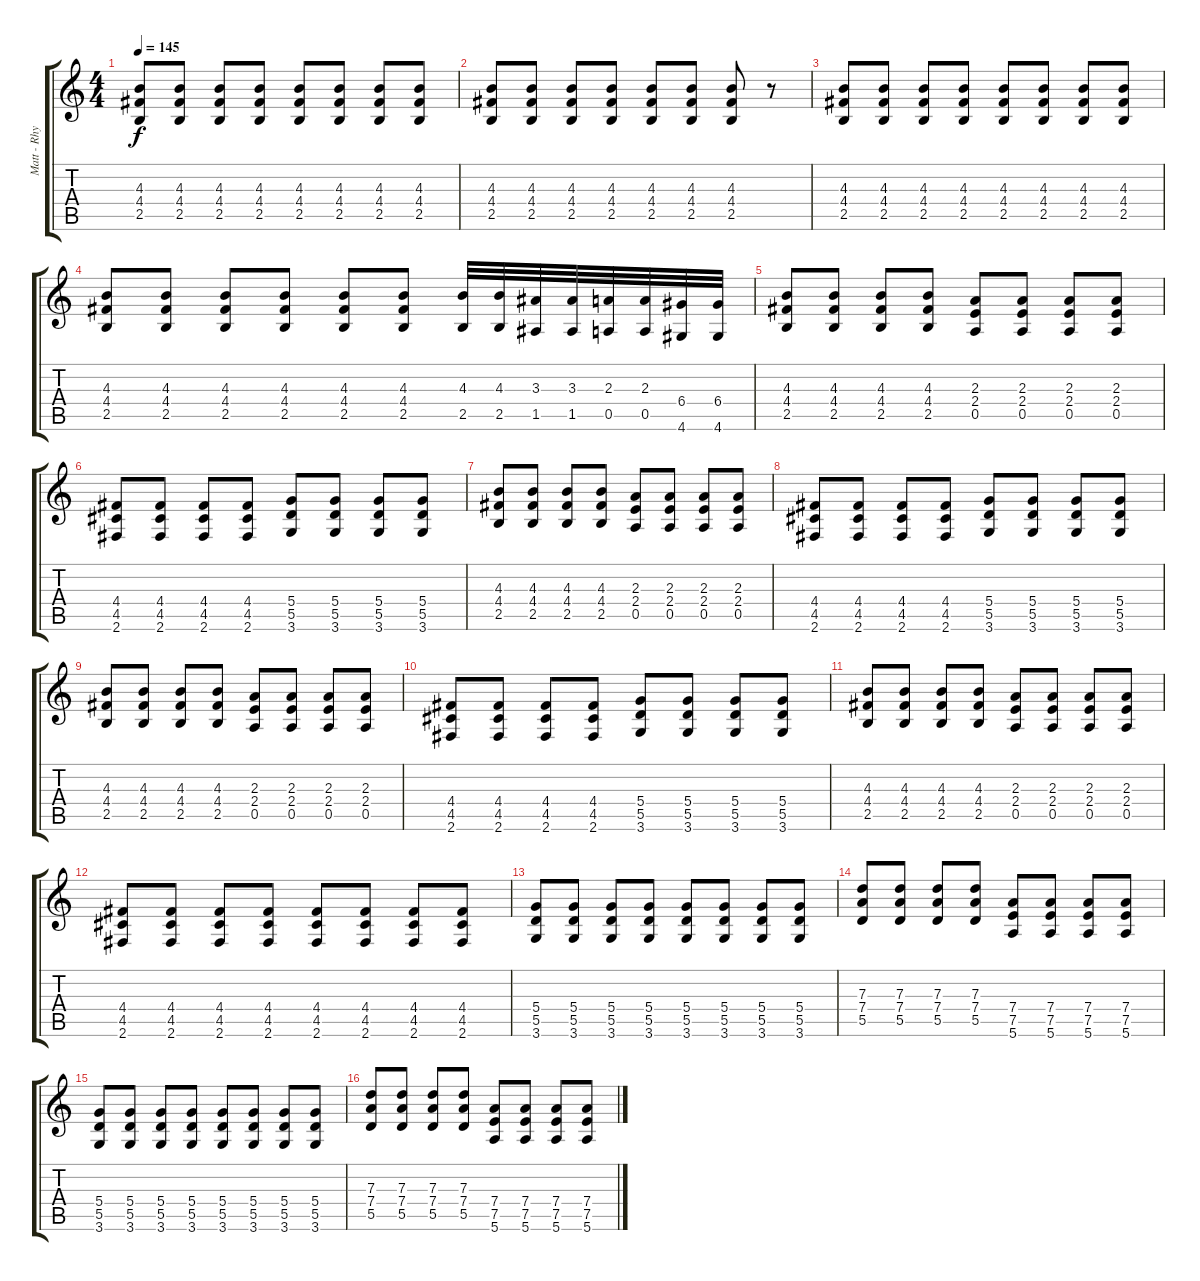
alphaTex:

\track ("Matt - Rhytm" "Matt - Rhy") {instrument distortionguitar}
\staff {score tabs}
\tuning (E4 B3 G3 D3 A2 E2) {hide}
\ts (4 4)
\tempo 145
\clef g2
\ks c
(4.3 4.4 2.5).8{dy f instrument distortionguitar} (4.3 4.4 2.5).8 (4.3 4.4 2.5).8 (4.3 4.4 2.5).8 (4.3 4.4 2.5).8 (4.3 4.4 2.5).8 (4.3 4.4 2.5).8 (4.3 4.4 2.5).8 |
(4.3 4.4 2.5).8 (4.3 4.4 2.5).8 (4.3 4.4 2.5).8 (4.3 4.4 2.5).8 (4.3 4.4 2.5).8 (4.3 4.4 2.5).8 (4.3 4.4 2.5).8 r.8 |
(4.3 4.4 2.5).8 (4.3 4.4 2.5).8 (4.3 4.4 2.5).8 (4.3 4.4 2.5).8 (4.3 4.4 2.5).8 (4.3 4.4 2.5).8 (4.3 4.4 2.5).8 (4.3 4.4 2.5).8 |
(4.3 4.4 2.5).8 (4.3 4.4 2.5).8 (4.3 4.4 2.5).8 (4.3 4.4 2.5).8 (4.3 4.4 2.5).8 (4.3 4.4 2.5).8 (4.3 2.5).32 (4.3 2.5).32 (3.3 1.5).32 (3.3 1.5).32 (2.3 0.5).32 (2.3 0.5).32 (6.4 4.6).32 (6.4 4.6).32 |
(4.3 4.4 2.5).8 (4.3 4.4 2.5).8 (4.3 4.4 2.5).8 (4.3 4.4 2.5).8 (2.3 2.4 0.5).8 (2.3 2.4 0.5).8 (2.3 2.4 0.5).8 (2.3 2.4 0.5).8 |
(4.4 4.5 2.6).8 (4.4 4.5 2.6).8 (4.4 4.5 2.6).8 (4.4 4.5 2.6).8 (5.4 5.5 3.6).8 (5.4 5.5 3.6).8 (5.4 5.5 3.6).8 (5.4 5.5 3.6).8 |
(4.3 4.4 2.5).8 (4.3 4.4 2.5).8 (4.3 4.4 2.5).8 (4.3 4.4 2.5).8 (2.3 2.4 0.5).8 (2.3 2.4 0.5).8 (2.3 2.4 0.5).8 (2.3 2.4 0.5).8 |
(4.4 4.5 2.6).8 (4.4 4.5 2.6).8 (4.4 4.5 2.6).8 (4.4 4.5 2.6).8 (5.4 5.5 3.6).8 (5.4 5.5 3.6).8 (5.4 5.5 3.6).8 (5.4 5.5 3.6).8 |
(4.3 4.4 2.5).8 (4.3 4.4 2.5).8 (4.3 4.4 2.5).8 (4.3 4.4 2.5).8 (2.3 2.4 0.5).8 (2.3 2.4 0.5).8 (2.3 2.4 0.5).8 (2.3 2.4 0.5).8 |
(4.4 4.5 2.6).8 (4.4 4.5 2.6).8 (4.4 4.5 2.6).8 (4.4 4.5 2.6).8 (5.4 5.5 3.6).8 (5.4 5.5 3.6).8 (5.4 5.5 3.6).8 (5.4 5.5 3.6).8 |
(4.3 4.4 2.5).8 (4.3 4.4 2.5).8 (4.3 4.4 2.5).8 (4.3 4.4 2.5).8 (2.3 2.4 0.5).8 (2.3 2.4 0.5).8 (2.3 2.4 0.5).8 (2.3 2.4 0.5).8 |
(4.4 4.5 2.6).8 (4.4 4.5 2.6).8 (4.4 4.5 2.6).8 (4.4 4.5 2.6).8 (4.4 4.5 2.6).8 (4.4 4.5 2.6).8 (4.4 4.5 2.6).8 (4.4 4.5 2.6).8 |
(5.4 5.5 3.6).8 (5.4 5.5 3.6).8 (5.4 5.5 3.6).8 (5.4 5.5 3.6).8 (5.4 5.5 3.6).8 (5.4 5.5 3.6).8 (5.4 5.5 3.6).8 (5.4 5.5 3.6).8 |
(7.3 7.4 5.5).8 (7.3 7.4 5.5).8 (7.3 7.4 5.5).8 (7.3 7.4 5.5).8 (7.4 7.5 5.6).8 (7.4 7.5 5.6).8 (7.4 7.5 5.6).8 (7.4 7.5 5.6).8 |
(5.4 5.5 3.6).8 (5.4 5.5 3.6).8 (5.4 5.5 3.6).8 (5.4 5.5 3.6).8 (5.4 5.5 3.6).8 (5.4 5.5 3.6).8 (5.4 5.5 3.6).8 (5.4 5.5 3.6).8 |
(7.3 7.4 5.5).8 (7.3 7.4 5.5).8 (7.3 7.4 5.5).8 (7.3 7.4 5.5).8 (7.4 7.5 5.6).8 (7.4 7.5 5.6).8 (7.4 7.5 5.6).8 (7.4 7.5 5.6).8
